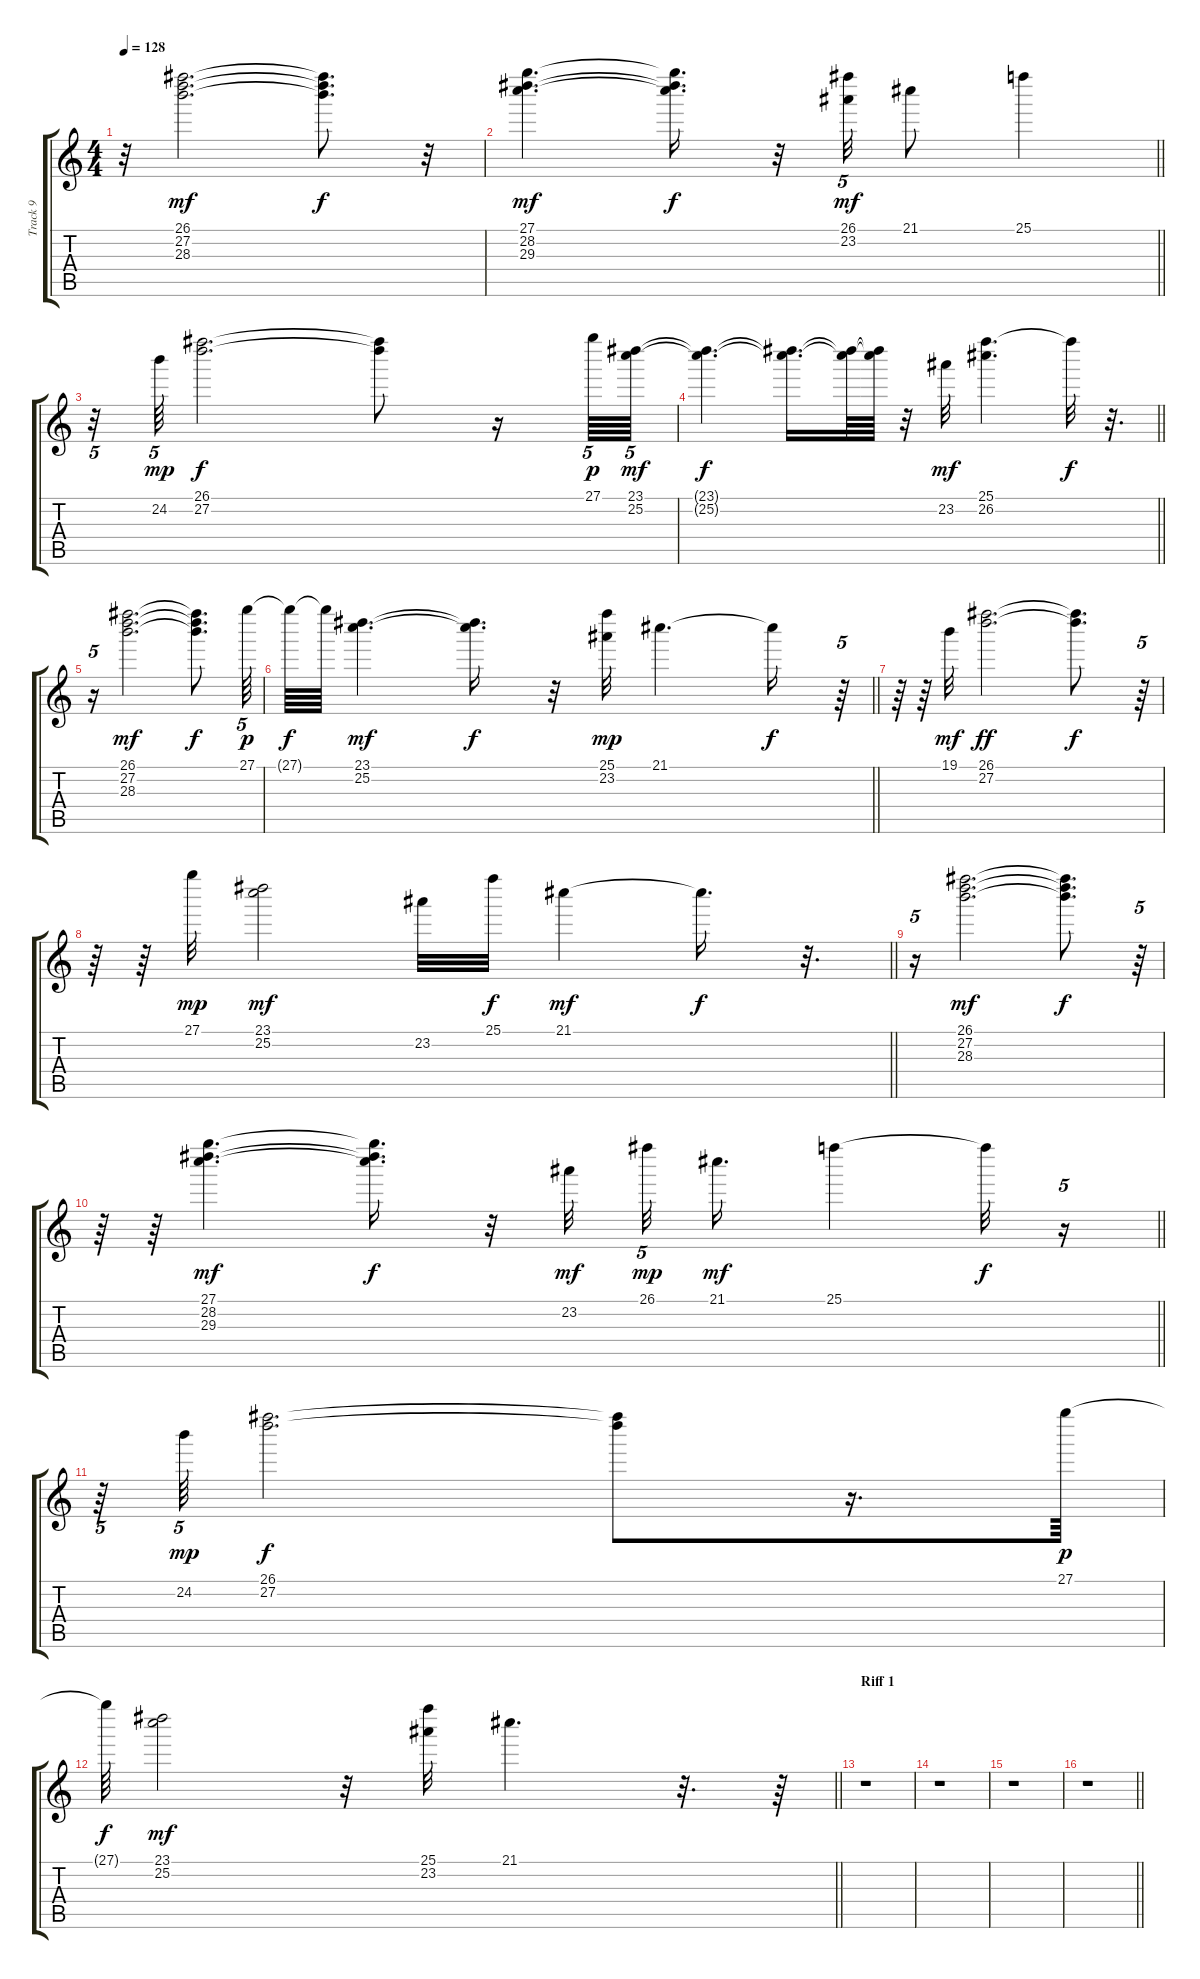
\track ("Track 9" "Track 9") {mute instrument acousticguitarsteel}
\staff {score tabs}
\tuning (E4 B3 G3 D3 A2 E2) {hide}
\ts (4 4)
\tempo 128
\clef g2
\ks c
r.32{dy mf} (26.1 27.2 28.3).2{d} (26.1{t} 27.2{t} 28.3{t}).8{d dy f} r.32 |
\barLineRight lightlight
(27.1 28.2 29.3).4{d dy mf} (27.1{t} 28.2{t} 29.3{t}).16{d dy f} r.32 (26.1 23.2).32{tu (5 4) dy mf} 21.1.8 25.1.4 |
r.32{tu (5 4)} 24.2.64{tu (5 4) dy mp} (26.1 27.2).2{d dy f} (26.1{t} 27.2{t}).8 r.16 27.1.64{tu (5 4) dy p} (23.1 25.2).64{tu (5 4) dy mf} |
\barLineRight lightlight
(23.1{t} 25.2{t}).4{d dy f} (23.1{t} 25.2{t}).16{d} (23.1{t} 25.2{t}).64 (23.1{t} 25.2{t}).64 r.32 23.2.32{dy mf} (25.1 26.2).4{d} 25.1{t}.32{dy f} r.32{d} |
r.16{tu (5 4)} (26.1 27.2 28.3).2{d dy mf} (26.1{t} 27.2{t} 28.3{t}).8{d dy f} 27.1.64{tu (5 4) dy p} |
\barLineRight lightlight
27.1{t}.64{dy f} 27.1{t}.64 (23.1 25.2).4{d dy mf} (23.1{t} 25.2{t}).16{d dy f} r.32 (25.1 23.2).32{dy mp} 21.1.4{d} 21.1{t}.16{dy f} r.64{tu (5 4)} |
r.64 r.64 19.1.32{dy mf} (26.1 27.2).2{d dy ff} (26.1{t} 27.2{t}).8{d dy f} r.64{tu (5 4)} |
\barLineRight lightlight
r.64 r.64 27.1.32{dy mp} (23.1 25.2).2{dy mf} 23.2.32 25.1.32{dy f} 21.1.4{dy mf} 21.1{t}.16{d dy f} r.32{d} |
r.16{tu (5 4)} (26.1 27.2 28.3).2{d dy mf} (26.1{t} 27.2{t} 28.3{t}).8{d dy f} r.64{tu (5 4)} |
\barLineRight lightlight
r.64 r.64 (27.1 28.2 29.3).4{d dy mf} (27.1{t} 28.2{t} 29.3{t}).16{d dy f} r.32 23.2.32{dy mf beam splitsecondary} 26.1.32{tu (5 4) dy mp} 21.1.16{d dy mf} 25.1.4 25.1{t}.32{dy f} r.16{tu (5 4)} |
r.64{tu (5 4)} 24.2.64{tu (5 4) dy mp} (26.1 27.2).2{d dy f} (26.1{t} 27.2{t}).8 r.16{d} 27.1.64{dy p} |
\barLineRight lightlight
27.1{t}.64{dy f} (23.1 25.2).2{dy mf} r.32 (25.1 23.2).32 21.1.4{d} r.32{d} r.64 |
\section ("" "Riff 1")
r.1 |
r.1 |
r.1 |
\barLineRight lightlight
r.1
